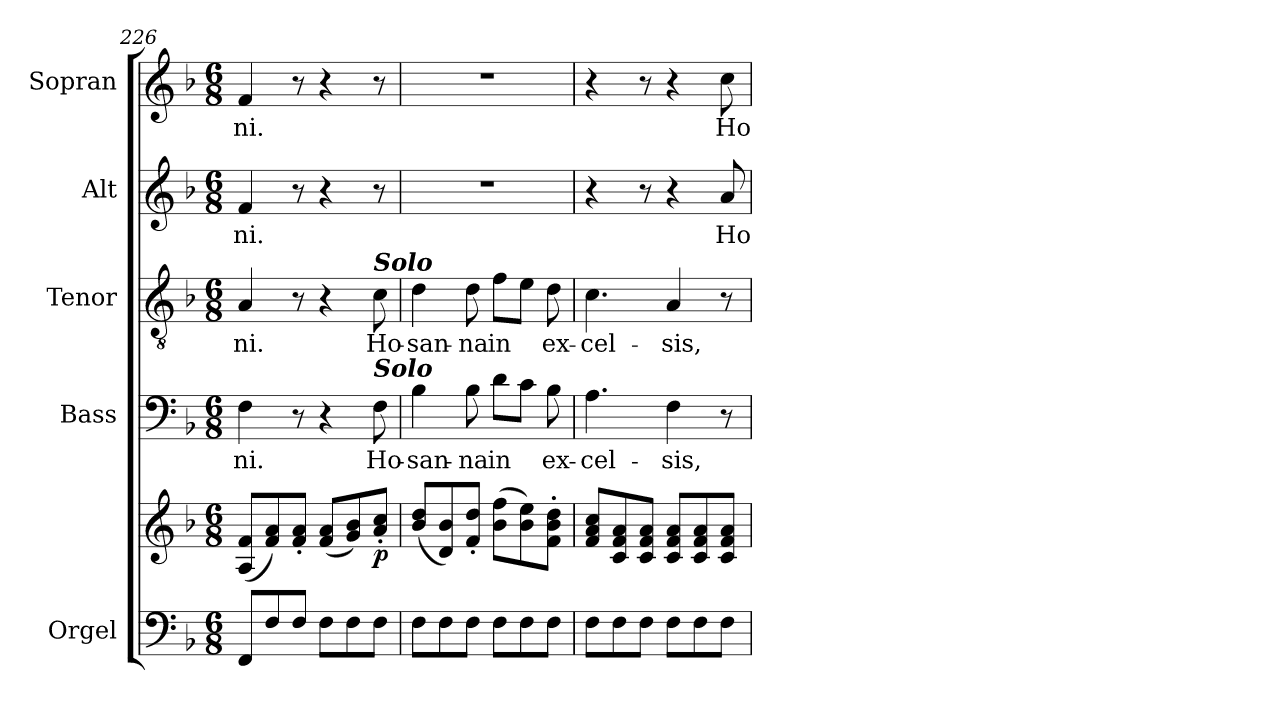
**kern	**kern	**dynam	**kern	**text	**kern	**text	**kern	**text	**kern	**text
*part5	*part5	*part5	*part4	*part4	*part3	*part3	*part2	*part2	*part1	*part1
*staff6	*staff5	*staff5/6	*staff4	*staff4	*staff3	*staff3	*staff2	*staff2	*staff1	*staff1
*I"Orgel	*	*	*I"Bass	*	*I"Tenor	*	*I"Alt	*	*I"Sopran	*
*I'Org.	*	*	*I'B.	*	*I'T.	*	*I'A.	*	*I'S.	*
*clefF4	*clefG2	*	*clefF4	*	*clefGv2	*	*clefG2	*	*clefG2	*
*k[b-]	*k[b-]	*	*k[b-]	*	*k[b-]	*	*k[b-]	*	*k[b-]	*
*F:	*F:	*	*F:	*	*F:	*	*F:	*	*F:	*
*M6/8	*M6/8	*	*M6/8	*	*M6/8	*	*M6/8	*	*M6/8	*
=226	=226	=226	=226	=226	=226	=226	=226	=226	=226	=226
!	!	!	!	!LO:LY:b	!	!LO:LY:b	!	!LO:LY:b	!	!LO:LY:b
8FF/L	(<8A/ 8f/L	.	4F\	-ni.	4A/	-ni.	4f/	-ni.	4f/	-ni.
8F/	8f/ 8a/)	.	.	.	.	.	.	.	.	.
8F/J	8f/'< 8a/'<J	.	8r	.	8r	.	8r	.	8r	.
8F\L	(<8f/ 8a/L	.	4r	.	4r	.	4r	.	4r	.
8F\	8g/ 8b-/)	.	.	.	.	.	.	.	.	.
!	!	!	!	!	!LO:TX:a:Bi:t=Solo	!	!	!	!	!
!	!	!	!LO:TX:a:Bi:t=Solo	!	!	!	!	!	!	!
!	!	!LO:DY:b	!	!LO:LY:b	!	!LO:LY:b	!	!	!	!
8F\J	8a/'< 8cc/'<J	p	8F\	Ho-	8c\	Ho-	8r	.	8r	.
=227	=227	=227	=227	=227	=227	=227	=227	=227	=227	=227
!	!	!	!	!LO:LY:b	!	!LO:LY:b	!	!	!	!
8F\L	(<8b-/ 8dd/L	.	4B-\	-san-	4d\	-san-	2.r	.	2.r	.
8F\	8d/ 8b-/)	.	.	.	.	.	.	.	.	.
!	!	!	!	!LO:LY:b	!	!LO:LY:b	!	!	!	!
8F\J	8f/'< 8dd/'<J	.	8B-\	-na	8d\	-na	.	.	.	.
!	!	!	!	!LO:LY:b	!	!LO:LY:b	!	!	!	!
8F\L	(>8b-\ 8ff\L	.	8d\L	in	8f\L	in	.	.	.	.
8F\	8b-\ 8ee\)	.	8c\J	.	8e\J	.	.	.	.	.
!	!	!	!	!LO:LY:b	!	!LO:LY:b	!	!	!	!
8F\J	8f\'> 8b-\'> 8dd\'>J	.	8B-\	ex-	8d\	ex-	.	.	.	.
=228	=228	=228	=228	=228	=228	=228	=228	=228	=228	=228
!	!	!	!	!LO:LY:b	!	!LO:LY:b	!	!	!	!
8F\L	8f/ 8a/ 8cc/L	.	4.A\	-cel-	4.c\	-cel-	4r	.	4r	.
8F\	8c/ 8f/ 8a/	.	.	.	.	.	.	.	.	.
8F\J	8c/ 8f/ 8a/J	.	.	.	.	.	8r	.	8r	.
!	!	!	!	!LO:LY:b	!	!LO:LY:b	!	!	!	!
8F\L	8c/ 8f/ 8a/L	.	4F\	-sis,	4A/	-sis,	4r	.	4r	.
8F\	8c/ 8f/ 8a/	.	.	.	.	.	.	.	.	.
!	!	!	!	!	!	!	!	!LO:LY:b	!	!LO:LY:b
8F\J	8c/ 8f/ 8a/J	.	8r	.	8r	.	8a/	Ho-	8cc\	Ho-
=	=	=	=	=	=	=	=	=	=	=
*-	*-	*-	*-	*-	*-	*-	*-	*-	*-	*-
